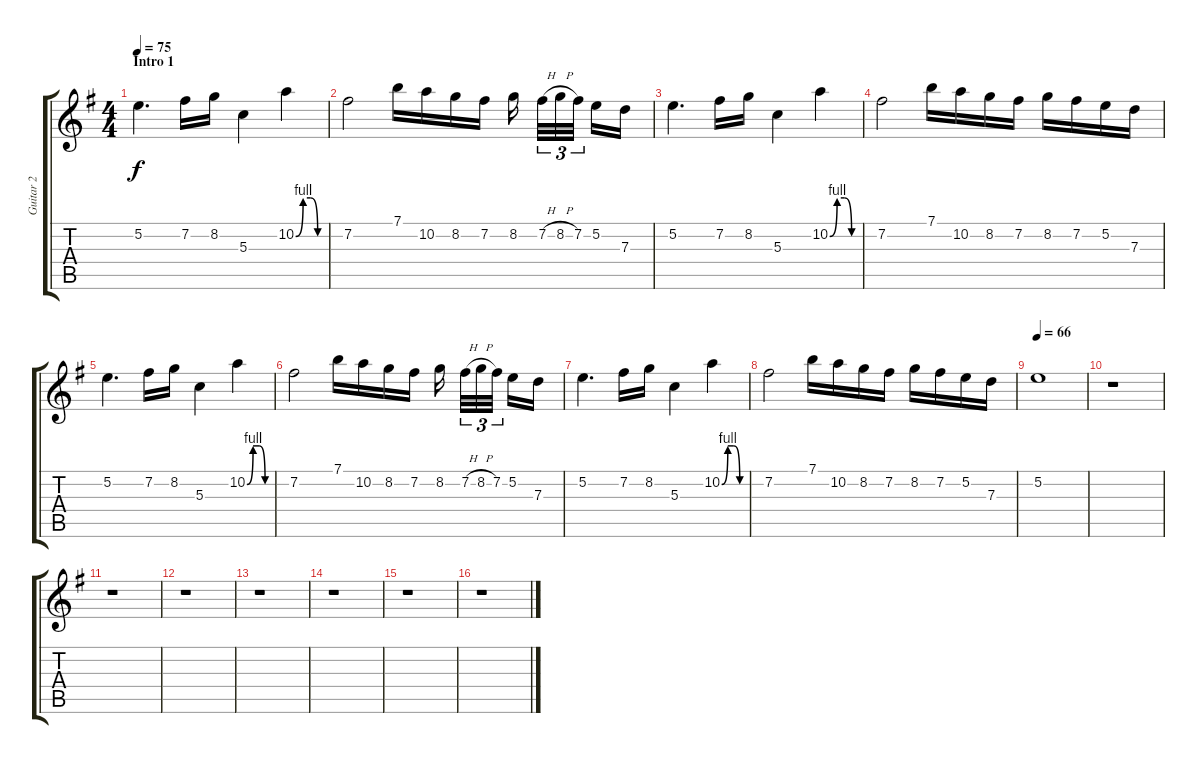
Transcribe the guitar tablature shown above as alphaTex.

\track ("Guitar 2" "Guitar 2") {instrument distortionguitar}
\staff {score tabs}
\tuning (E4 B3 G3 D3 A2 E2) {hide}
\ts (4 4)
\section ("" "Intro 1")
\tempo 75
\clef g2
\ks eminor
5.2.4{d dy f instrument distortionguitar} 7.2.16 8.2.16 5.3.4 10.2{be (custom 0 0 15 4 30 4 45 0 60 0)}.4 |
7.2.2 7.1.16 10.2.16 8.2.16 7.2.16 8.2.16{beam splitsecondary} 7.2{h}.32{tu (3 2)} 8.2{h}.32{tu (3 2)} 7.2.32{tu (3 2) beam splitsecondary} 5.2.16 7.3.16 |
5.2.4{d} 7.2.16 8.2.16 5.3.4 10.2{be (custom 0 0 15 4 30 4 45 0 60 0)}.4 |
7.2.2 7.1.16 10.2.16 8.2.16 7.2.16 8.2.16 7.2.16 5.2.16 7.3.16 |
5.2.4{d} 7.2.16 8.2.16 5.3.4 10.2{be (custom 0 0 15 4 30 4 45 0 60 0)}.4 |
7.2.2 7.1.16 10.2.16 8.2.16 7.2.16 8.2.16{beam splitsecondary} 7.2{h}.32{tu (3 2)} 8.2{h}.32{tu (3 2)} 7.2.32{tu (3 2) beam splitsecondary} 5.2.16 7.3.16 |
5.2.4{d} 7.2.16 8.2.16 5.3.4 10.2{be (custom 0 0 15 4 30 4 45 0 60 0)}.4 |
7.2.2 7.1.16 10.2.16 8.2.16 7.2.16 8.2.16 7.2.16 5.2.16 7.3.16 |
\tempo 66
5.2.1{volume 2 instrument distortionguitar} |
r.1 |
r.1 |
r.1 |
r.1 |
r.1 |
r.1 |
r.1
